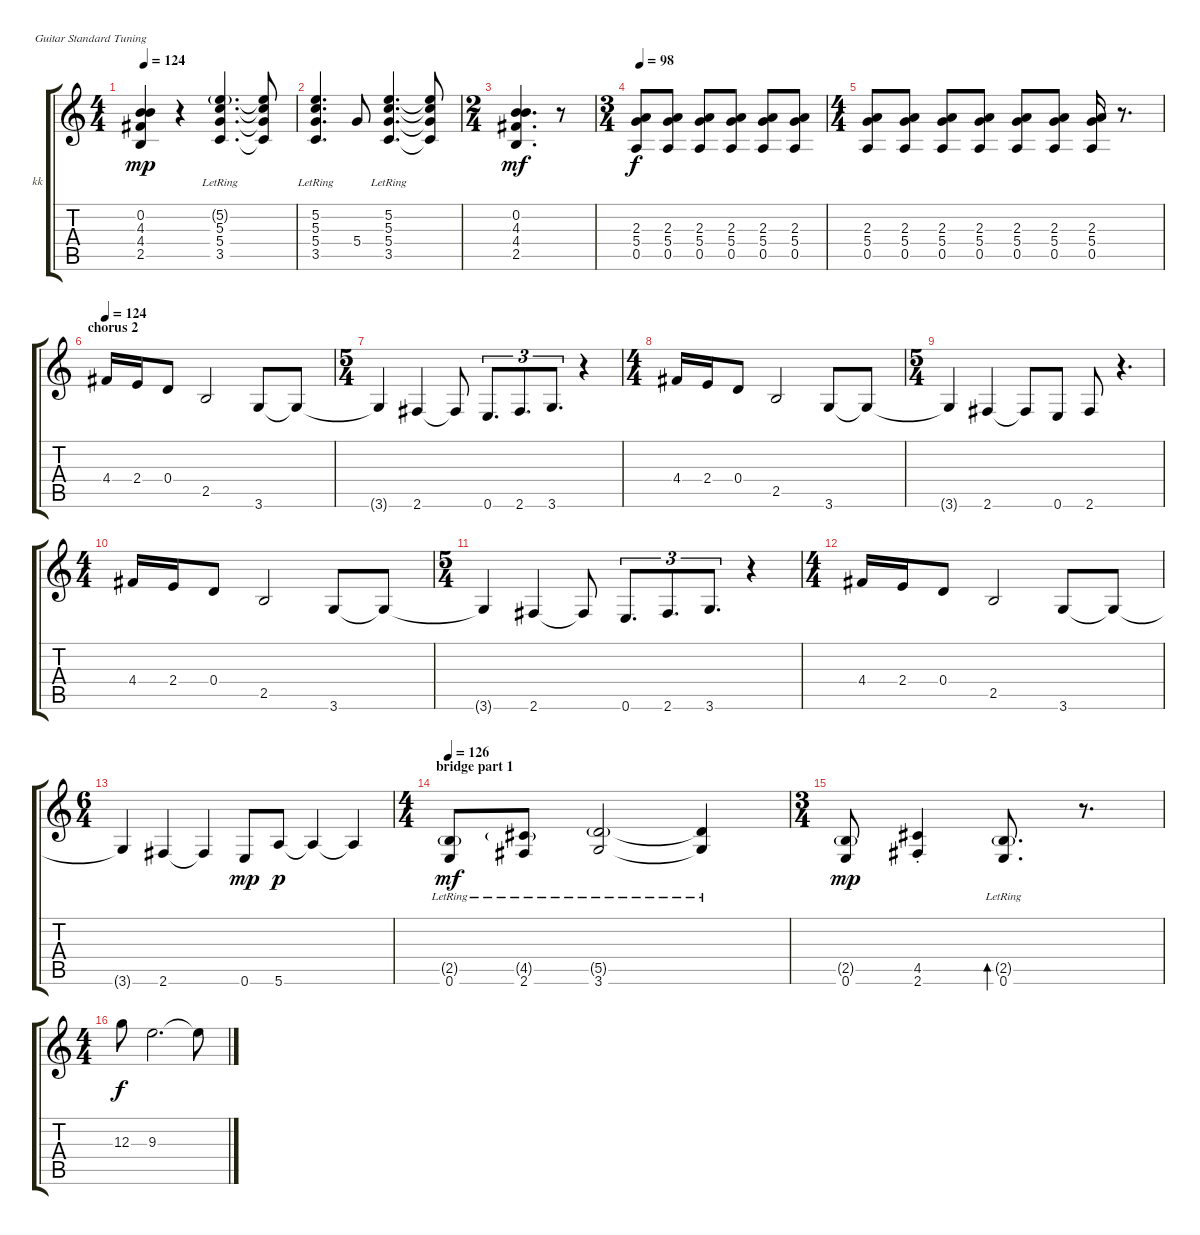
\bracketExtendMode groupsimilarinstruments
\firstSystemTrackNameOrientation horizontal
\otherSystemsTrackNameOrientation horizontal
\track ("intro / rythm / solo - kk" "kk") {instrument electricguitarclean}
\staff {score tabs}
\tuning (E4 B3 G3 D3 A2 E2)
\ts (4 4)
\tempo 124
\clef g2
\ks c
(4.3 4.4 2.5 0.2).4{dy mp} r.4 (5.3{lr} 5.4{lr} 3.5{lr} 5.2{g}).4{d} (5.4{t} 5.3{t} 3.5{t} 5.2{t}).8 |
(5.2{lr} 5.3{lr} 5.4{lr} 3.5{lr}).4{d} 5.4.8 (5.2{lr} 5.3{lr} 5.4{lr} 3.5{lr}).4{d} (5.2{t} 5.3{t} 5.4{t} 3.5{t}).8 |
\ts (2 4)
(2.5 4.4 4.3 0.2).4{d dy mf} r.8 |
\ts (3 4)
\tempo 98
(2.3 5.4 0.5).8{dy f} (2.3 5.4 0.5).8 (2.3 5.4 0.5).8 (2.3 5.4 0.5).8 (2.3 5.4 0.5).8 (2.3 5.4 0.5).8 |
\ts (4 4)
(2.3 5.4 0.5).8 (2.3 5.4 0.5).8 (2.3 5.4 0.5).8 (2.3 5.4 0.5).8 (2.3 5.4 0.5).8 (2.3 5.4 0.5).8 (2.3 5.4 0.5).16 r.8{d} |
\section ("" "chorus 2")
\tempo 124
4.4.16 2.4.16 0.4.8 2.5.2 3.6.8 3.6{t}.8 |
\ts (5 4)
3.6{t}.4 2.6.4 2.6{t}.8 0.6.8{d tu (3 2)} 2.6.8{d tu (3 2)} 3.6.8{d tu (3 2)} r.4 |
\ts (4 4)
4.4.16 2.4.16 0.4.8 2.5.2 3.6.8 3.6{t}.8 |
\ts (5 4)
\scale
0.47304 3.6{t}.4 2.6.4 2.6{t}.8 0.6.8 2.6.8 r.4{d} |
\ts (4 4)
\scale
0.284064 4.4.16 2.4.16 0.4.8 2.5.2 3.6.8 3.6{t}.8 |
\ts (5 4)
\scale
0.243665 3.6{t}.4 2.6.4 2.6{t}.8 0.6.8{d tu (3 2)} 2.6.8{d tu (3 2)} 3.6.8{d tu (3 2)} r.4 |
\ts (4 4)
4.4.16 2.4.16 0.4.8 2.5.2 3.6.8 3.6{t}.8 |
\ts (6 4)
3.6{t}.4 2.6.4 2.6{t}.4 0.6.8{dy mp} 5.6.8{dy p} 5.6{t}.4 5.6{t}.4 |
\ts (4 4)
\section ("" "bridge part 1")
\tempo 126
(0.6{lr} 2.5{g lr}).8{dy mf} (2.6{lr} 4.5{g lr}).8 (3.6{lr} 5.5{g lr}).2 (3.6{lr t} 5.5{lr t}).4 |
\ts (3 4)
(0.6 2.5{g}).8{dy mp} (2.6{st} 4.5{st}).4 (0.6{lr} 2.5{g lr}).8{d bd 60} r.8{d} |
\ts (4 4)
12.3.8{dy f} 9.3.2{d} 9.3{t}.8
